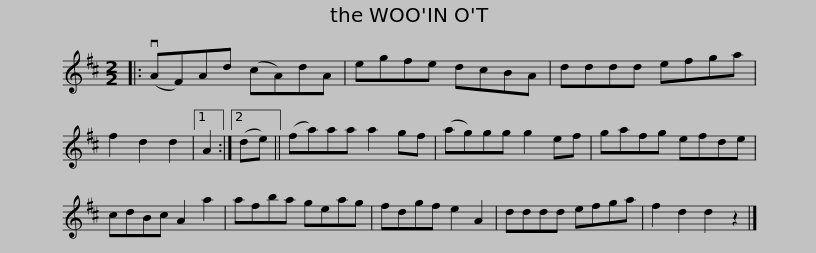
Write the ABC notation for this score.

X:1
L:1/8
M:2/2
I:linebreak $
K:D
V:1 treble
V:1
|: (vAF)Ad (cA)dA | egfe dcBA | dddd efga | f2 d2 d2 |1 A2 :|2 %5
 (de) || (fa)aa a2 gf |$ (ag)gg g2 ef | gafg efde | cdBc A2 a2 | %10
 afba geag | fdgf e2 A2 | dddd efga |$ f2 d2 d2 z2 |] %14
